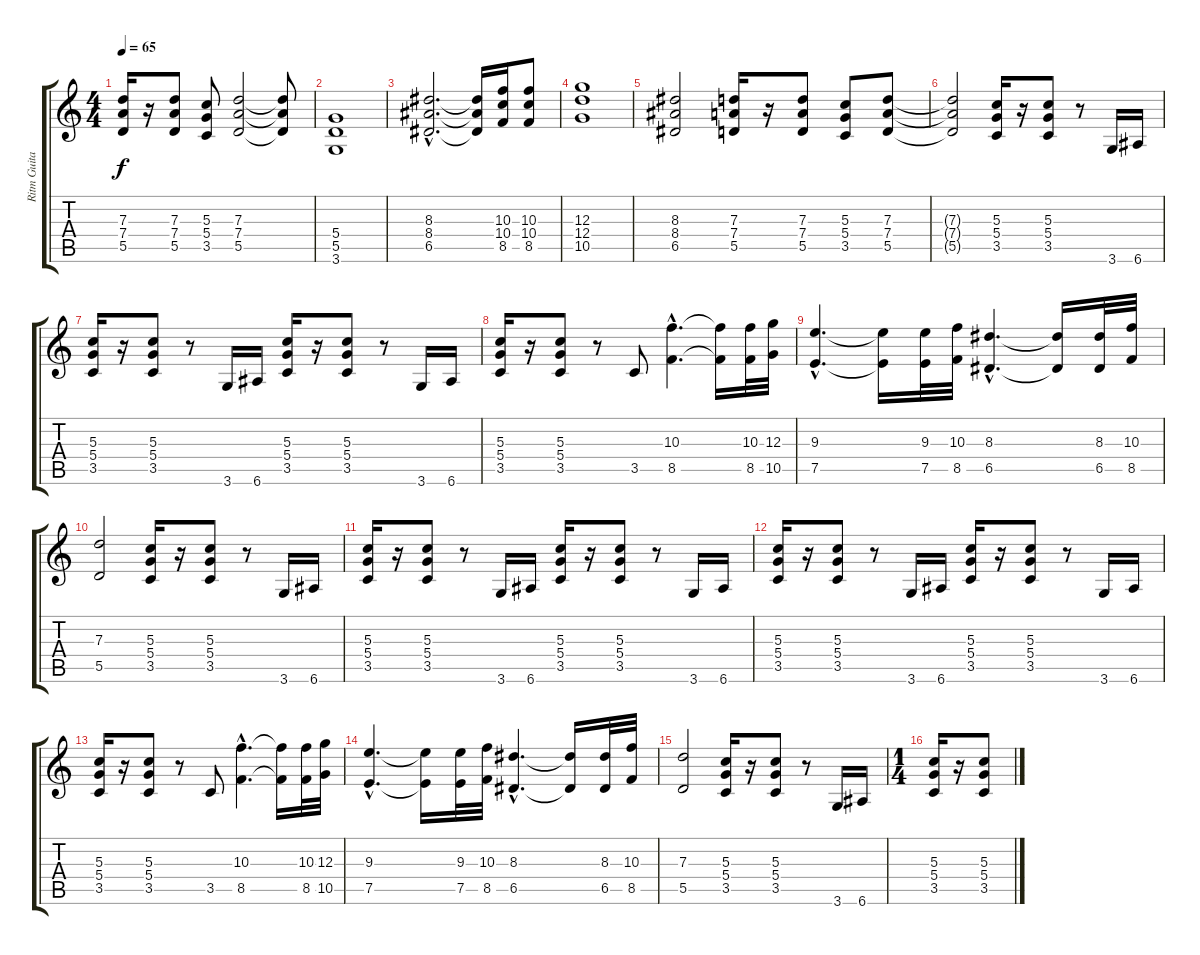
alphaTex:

\track ("Ritm Guitar" "Ritm Guita") {instrument distortionguitar}
\staff {score tabs}
\tuning (E4 B3 G3 D3 A2 E2) {hide}
\ts (4 4)
\tempo 65
\clef g2
\ks c
(7.3 7.4 5.5).16{dy f} r.16 (7.3 7.4 5.5).8 (5.3 5.4 3.5).8 (7.3 7.4 5.5).2 (7.3{t} 7.4{t} 5.5{t}).8 |
(5.4 5.5 3.6).1 |
(8.3{hac} 8.4{hac} 6.5{hac}).2{d} (8.3{t} 8.4{t} 6.5{t}).16 (10.3 10.4 8.5).16 (10.3 10.4 8.5).8 |
(12.3 12.4 10.5).1 |
(8.3 8.4 6.5).2 (7.3 7.4 5.5).16 r.16 (7.3 7.4 5.5).8 (5.3 5.4 3.5).8 (7.3 7.4 5.5).8 |
(7.3{t} 7.4{t} 5.5{t}).2 (5.3 5.4 3.5).16 r.16 (5.3 5.4 3.5).8 r.8 3.6.16 6.6.16 |
(5.3 5.4 3.5).16 r.16 (5.3 5.4 3.5).8 r.8 3.6.16 6.6.16 (5.3 5.4 3.5).16 r.16 (5.3 5.4 3.5).8 r.8 3.6.16 6.6.16 |
(5.3 5.4 3.5).16 r.16 (5.3 5.4 3.5).8 r.8 3.5.8 (10.3{hac} 8.5{hac}).4{d} (10.3{t} 8.5{t}).16 (10.3 8.5).32 (12.3 10.5).32 |
(9.3{hac} 7.5{hac}).4{d} (9.3{t} 7.5{t}).16 (9.3 7.5).32 (10.3 8.5).32 (8.3{hac} 6.5{hac}).4{d} (8.3{t} 6.5{t}).16 (8.3 6.5).32 (10.3 8.5).32 |
(7.3 5.5).2 (5.3 5.4 3.5).16 r.16 (5.3 5.4 3.5).8 r.8 3.6.16 6.6.16 |
(5.3 5.4 3.5).16 r.16 (5.3 5.4 3.5).8 r.8 3.6.16 6.6.16 (5.3 5.4 3.5).16 r.16 (5.3 5.4 3.5).8 r.8 3.6.16 6.6.16 |
(5.3 5.4 3.5).16 r.16 (5.3 5.4 3.5).8 r.8 3.6.16 6.6.16 (5.3 5.4 3.5).16 r.16 (5.3 5.4 3.5).8 r.8 3.6.16 6.6.16 |
(5.3 5.4 3.5).16 r.16 (5.3 5.4 3.5).8 r.8 3.5.8 (10.3{hac} 8.5{hac}).4{d} (10.3{t} 8.5{t}).16 (10.3 8.5).32 (12.3 10.5).32 |
(9.3{hac} 7.5{hac}).4{d} (9.3{t} 7.5{t}).16 (9.3 7.5).32 (10.3 8.5).32 (8.3{hac} 6.5{hac}).4{d} (8.3{t} 6.5{t}).16 (8.3 6.5).32 (10.3 8.5).32 |
(7.3 5.5).2 (5.3 5.4 3.5).16 r.16 (5.3 5.4 3.5).8 r.8 3.6.16 6.6.16 |
\ts (1 4)
(5.3 5.4 3.5).16 r.16 (5.3 5.4 3.5).8
